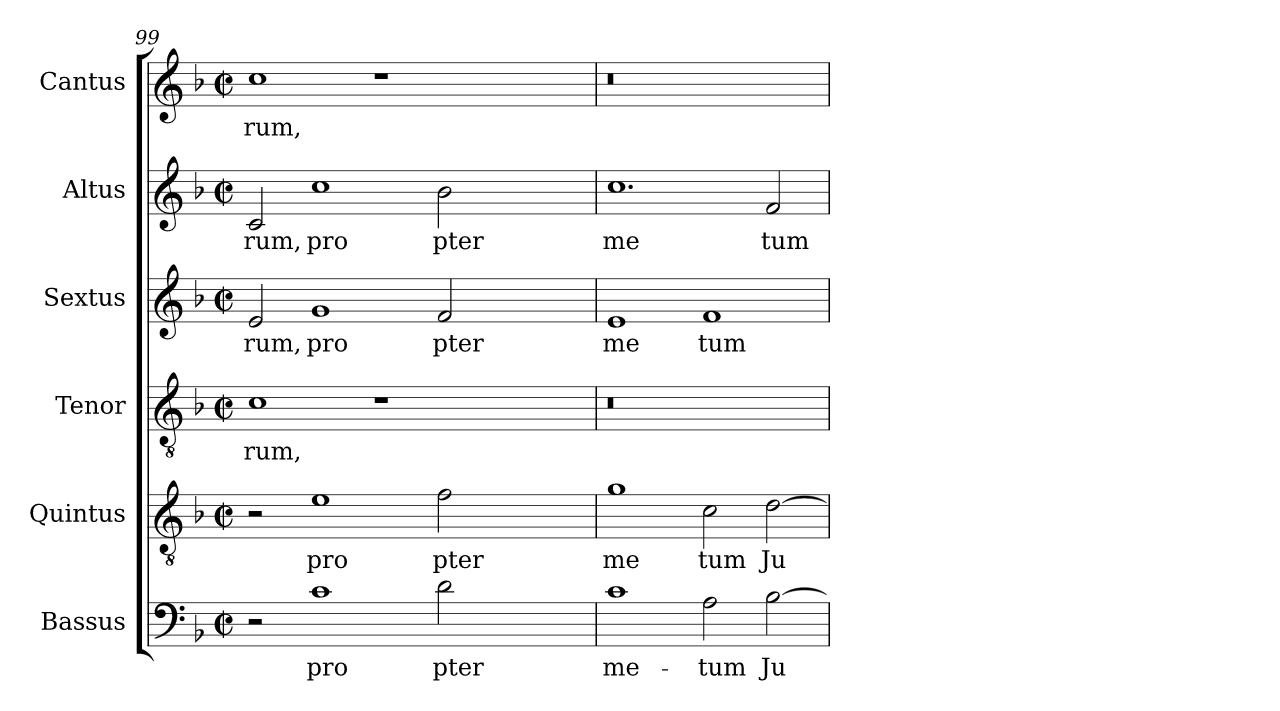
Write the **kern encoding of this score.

**kern	**text	**kern	**text	**kern	**text	**kern	**text	**kern	**text	**kern	**text
*part6	*part6	*part5	*part5	*part4	*part4	*part3	*part3	*part2	*part2	*part1	*part1
*staff6	*staff6	*staff5	*staff5	*staff4	*staff4	*staff3	*staff3	*staff2	*staff2	*staff1	*staff1
*I"Bassus	*	*I"Quintus	*	*I"Tenor	*	*I"Sextus	*	*I"Altus	*	*I"Cantus	*
*clefF4	*	*clefGv2	*	*clefGv2	*	*clefG2	*	*clefG2	*	*clefG2	*
*k[b-]	*	*k[b-]	*	*k[b-]	*	*k[b-]	*	*k[b-]	*	*k[b-]	*
*F:	*	*F:	*	*F:	*	*F:	*	*F:	*	*F:	*
*M2/2	*	*M2/2	*	*M2/2	*	*M2/2	*	*M2/2	*	*M2/2	*
*met(c|)	*	*met(c|)	*	*met(c|)	*	*met(c|)	*	*met(c|)	*	*met(c|)	*
=99	=99	=99	=99	=99	=99	=99	=99	=99	=99	=99	=99
!	!	!	!	!	!LO:LY:b:cj	!	!LO:LY:b:cj	!	!LO:LY:b:cj	!	!LO:LY:b:cj
2r	.	2r	.	1c	rum,	2e/	-rum,	2c/	-rum,	1cc	rum,
!	!LO:LY:b:cj	!	!LO:LY:b:cj	!	!	!	!LO:LY:b:cj	!	!LO:LY:b:cj	!	!
1c	pro	1e	pro	.	.	1g	pro	1cc	pro	.	.
!	!	!	!	!LO:N:vis=1	!	!	!	!	!	!LO:N:vis=1	!
.	.	.	.	0r	.	.	.	.	.	0r	.
!	!LO:LY:b:cj	!	!LO:LY:b:cj	!	!	!	!LO:LY:b:cj	!	!LO:LY:b:cj	!	!
2d\	pter	2f\	pter	.	.	2f/	pter	2b-\	pter	.	.
1ryy	.	1ryy	.	.	.	1ryy	.	1ryy	.	.	.
!!LO:PB:g=z
=100	=100	=100	=100	=100	=100	=100	=100	=100	=100	=100	=100
!	!LO:LY:b:cj	!	!LO:LY:b:cj	!	!	!	!LO:LY:b:cj	!	!LO:LY:b:cj	!	!
1c	me-	1g	me	0r	.	1e	me	1.cc	me	0r	.
!	!LO:LY:b:cj	!	!LO:LY:b:cj	!	!	!	!LO:LY:b:cj	!	!	!	!
2A\	-tum	2c\	tum	.	.	1f	tum	.	.	.	.
!	!LO:LY:b	!	!LO:LY:b	!	!	!	!	!	!LO:LY:b:cj	!	!
[>2B-\	Ju-	[>2d\	Ju	.	.	.	.	2f/	tum	.	.
=	=	=	=	=	=	=	=	=	=	=	=
*-	*-	*-	*-	*-	*-	*-	*-	*-	*-	*-	*-
